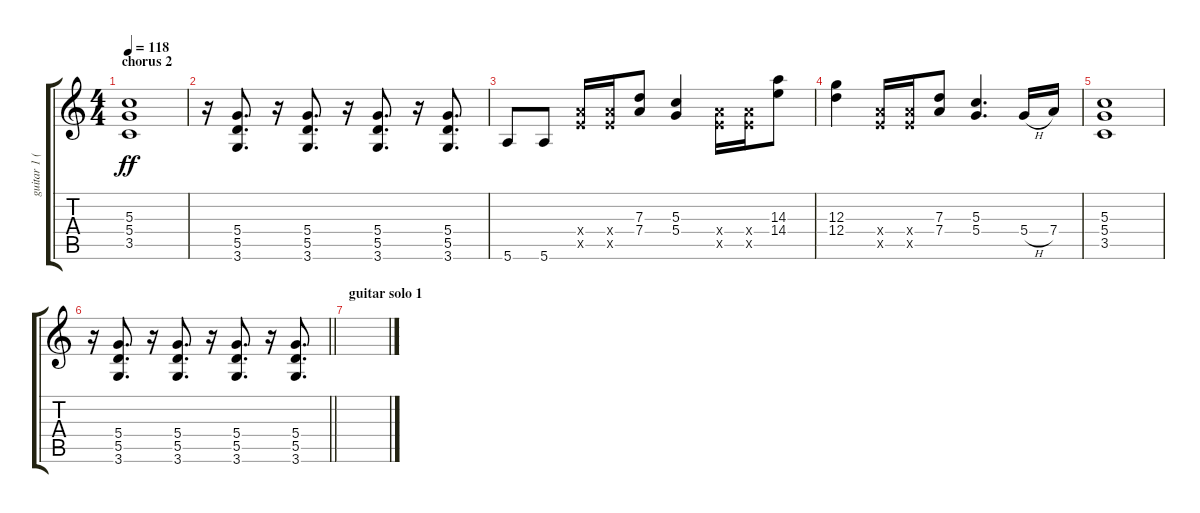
\track ("guitar 1 (rhythm)" "guitar 1 (") {instrument overdrivenguitar}
\staff {score tabs}
\tuning (E4 B3 G3 D3 A2 E2) {hide}
\ts (4 4)
\section ("" "chorus 2")
\tempo 118
\clef g2
\ks c
(5.3 5.4 3.5).1{dy ff} |
r.16 (5.4 5.5 3.6).8{d} r.16 (5.4 5.5 3.6).8{d} r.16 (5.4 5.5 3.6).8{d} r.16 (5.4 5.5 3.6).8{d} |
5.6.8 5.6.8 (7.4{x} 7.5{x}).16 (7.4{x} 7.5{x}).16 (7.3 7.4).8 (5.3 5.4).4 (7.4{x} 7.5{x}).16 (7.4{x} 7.5{x}).16 (14.3 14.4).8 |
(12.3 12.4).4 (7.4{x} 7.5{x}).16 (7.4{x} 7.5{x}).16 (7.3 7.4).8 (5.3 5.4).4{d} 5.4{h}.16 7.4.16 |
(5.3 5.4 3.5).1 |
\barLineRight lightlight
r.16 (5.4 5.5 3.6).8{d} r.16 (5.4 5.5 3.6).8{d} r.16 (5.4 5.5 3.6).8{d} r.16 (5.4 5.5 3.6).8{d} |
\section ("" "guitar solo 1")
